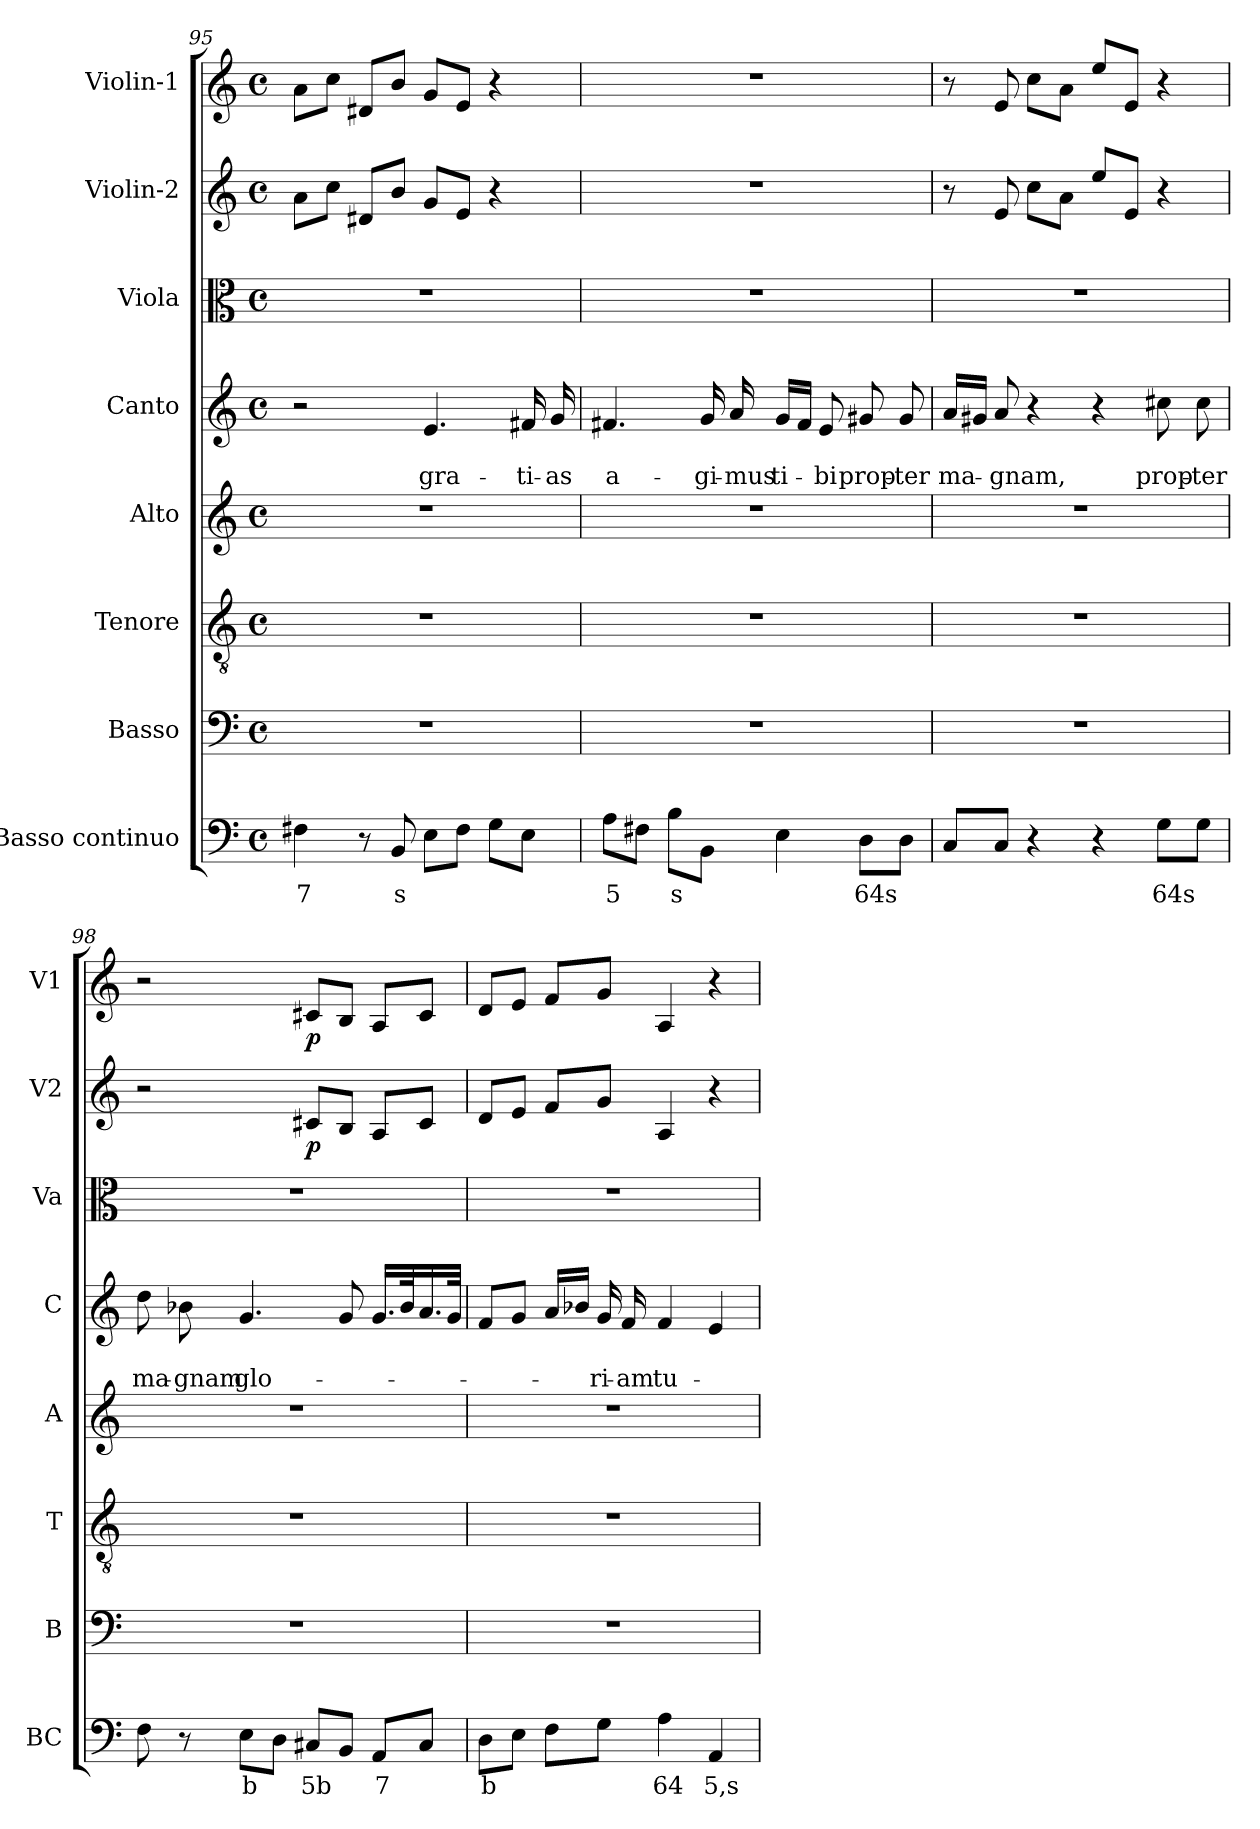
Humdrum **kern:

**kern	**text	**kern	**kern	**kern	**kern	**text	**text	**kern	**kern	**dynam	**kern	**dynam
*part8	*part8	*part7	*part6	*part5	*part4	*part4	*part4	*part3	*part2	*part2	*part1	*part1
*staff8	*staff8	*staff7	*staff6	*staff5	*staff4	*staff4	*staff4	*staff3	*staff2	*staff2	*staff1	*staff1
*I"Basso continuo	*	*I"Basso	*I"Tenore	*I"Alto	*I"Canto	*	*	*I"Viola	*I"Violin-2	*	*I"Violin-1	*
*I'BC	*	*I'B	*I'T	*I'A	*I'C	*	*	*I'Va	*I'V2	*	*I'V1	*
*clefF4	*	*clefF4	*clefGv2	*clefG2	*clefG2	*	*	*clefC3	*clefG2	*	*clefG2	*
*k[]	*	*k[]	*k[]	*k[]	*k[]	*	*	*k[]	*k[]	*	*k[]	*
*C:	*	*C:	*C:	*C:	*C:	*	*	*C:	*C:	*	*C:	*
*M4/4	*	*M4/4	*M4/4	*M4/4	*M4/4	*	*	*M4/4	*M4/4	*	*M4/4	*
*met(c)	*	*met(c)	*met(c)	*met(c)	*met(c)	*	*	*met(c)	*met(c)	*	*met(c)	*
=95	=95	=95	=95	=95	=95	=95	=95	=95	=95	=95	=95	=95
!	!LO:LY:b	!	!	!	!	!	!	!	!	!	!	!
4F#X\	7	1r	1r	1r	2r	.	.	1r	8a\L	.	8a\L	.
.	.	.	.	.	.	.	.	.	8cc\J	.	8cc\J	.
8r	.	.	.	.	.	.	.	.	8d#X/L	.	8d#X/L	.
!	!LO:LY:b	!	!	!	!	!	!	!	!	!	!	!
8BB/	s	.	.	.	.	.	.	.	8b/J	.	8b/J	.
!	!	!	!	!	!	!	!LO:LY:b	!	!	!	!	!
8E\L	.	.	.	.	4.e/	.	gra-	.	8g/L	.	8g/L	.
8F#\J	.	.	.	.	.	.	.	.	8e/J	.	8e/J	.
8G\L	.	.	.	.	.	.	.	.	4r	.	4r	.
!	!	!	!	!	!	!	!LO:LY:b	!	!	!	!	!
8E\J	.	.	.	.	16f#X/	.	-ti-	.	.	.	.	.
!	!	!	!	!	!	!	!LO:LY:b	!	!	!	!	!
.	.	.	.	.	16g/	.	-as	.	.	.	.	.
=96	=96	=96	=96	=96	=96	=96	=96	=96	=96	=96	=96	=96
!	!LO:LY:b	!	!	!	!	!	!LO:LY:b	!	!	!	!	!
8A\L	5	1r	1r	1r	4.f#X/	.	a-	1r	1r	.	1r	.
8F#X\J	.	.	.	.	.	.	.	.	.	.	.	.
!	!LO:LY:b	!	!	!	!	!	!	!	!	!	!	!
8B\L	s	.	.	.	.	.	.	.	.	.	.	.
!	!	!	!	!	!	!	!LO:LY:b	!	!	!	!	!
8BB\J	.	.	.	.	16g/	.	-gi-	.	.	.	.	.
!	!	!	!	!	!	!	!LO:LY:b	!	!	!	!	!
.	.	.	.	.	16a/	.	-mus	.	.	.	.	.
!	!	!	!	!	!	!	!LO:LY:b	!	!	!	!	!
4E\	.	.	.	.	16g/LL	.	ti-	.	.	.	.	.
.	.	.	.	.	16f#/JJ	.	.	.	.	.	.	.
!	!	!	!	!	!	!	!LO:LY:b	!	!	!	!	!
.	.	.	.	.	8e/	.	-bi	.	.	.	.	.
!	!LO:LY:b	!	!	!	!	!	!LO:LY:b	!	!	!	!	!
8D\L	64s	.	.	.	8g#X/	.	prop-	.	.	.	.	.
!	!	!	!	!	!	!	!LO:LY:b	!	!	!	!	!
8D\J	.	.	.	.	8g#/	.	-ter	.	.	.	.	.
=97	=97	=97	=97	=97	=97	=97	=97	=97	=97	=97	=97	=97
!	!	!	!	!	!	!	!LO:LY:b	!	!	!	!	!
8C/L	.	1r	1r	1r	16a/LL	.	ma-	1r	8r	.	8r	.
.	.	.	.	.	16g#X/JJ	.	.	.	.	.	.	.
!	!	!	!	!	!	!	!LO:LY:b	!	!	!	!	!
8C/J	.	.	.	.	8a/	.	-gnam,	.	8e/	.	8e/	.
4r	.	.	.	.	4r	.	.	.	8cc\L	.	8cc\L	.
.	.	.	.	.	.	.	.	.	8a\J	.	8a\J	.
4r	.	.	.	.	4r	.	.	.	8ee/L	.	8ee/L	.
.	.	.	.	.	.	.	.	.	8e/J	.	8e/J	.
!	!LO:LY:b	!	!	!	!	!	!LO:LY:b	!	!	!	!	!
8G\L	64s	.	.	.	8cc#X\	.	prop-	.	4r	.	4r	.
!	!	!	!	!	!	!	!LO:LY:b	!	!	!	!	!
8G\J	.	.	.	.	8cc#\	.	-ter	.	.	.	.	.
=98	=98	=98	=98	=98	=98	=98	=98	=98	=98	=98	=98	=98
!	!	!	!	!	!	!	!LO:LY:b	!	!	!	!	!
8F\	.	1r	1r	1r	8dd\	.	ma-	1r	2r	.	2r	.
!	!	!	!	!	!	!	!LO:LY:b	!	!	!	!	!
8r	.	.	.	.	8b-X\	.	-gnam	.	.	.	.	.
!	!LO:LY:b	!	!	!	!	!	!LO:LY:b	!	!	!	!	!
8E\L	b	.	.	.	4.g/	.	glo-	.	.	.	.	.
8D\J	.	.	.	.	.	.	.	.	.	.	.	.
!	!LO:LY:b	!	!	!	!	!	!	!	!	!LO:DY:b	!	!LO:DY:b
8C#X/L	5b	.	.	.	.	.	.	.	8c#X/L	p	8c#X/L	p
8BB/J	.	.	.	.	8g/	.	.	.	8B/J	.	8B/J	.
!	!LO:LY:b	!	!	!	!	!	!	!	!	!	!	!
8AA/L	7	.	.	.	16.g/LL	.	.	.	8A/L	.	8A/L	.
.	.	.	.	.	32b-/k	.	.	.	.	.	.	.
8C#/J	.	.	.	.	16.a/	.	.	.	8c#/J	.	8c#/J	.
.	.	.	.	.	32g/JJk	.	.	.	.	.	.	.
!!LO:PB:g=z
=99	=99	=99	=99	=99	=99	=99	=99	=99	=99	=99	=99	=99
!	!LO:LY:b	!	!	!	!	!	!	!	!	!	!	!
8D\L	b	1r	1r	1r	8f/L	.	.	1r	8d/L	.	8d/L	.
8E\J	.	.	.	.	8g/J	.	.	.	8e/J	.	8e/J	.
8F\L	.	.	.	.	16a/LL	.	.	.	8f/L	.	8f/L	.
.	.	.	.	.	16b-X/JJ	.	.	.	.	.	.	.
!	!	!	!	!	!	!	!LO:LY:b	!	!	!	!	!
8G\J	.	.	.	.	16g/	.	-ri-	.	8g/J	.	8g/J	.
!	!	!	!	!	!	!	!LO:LY:b	!	!	!	!	!
.	.	.	.	.	16f/	.	-am	.	.	.	.	.
!	!LO:LY:b	!	!	!	!	!	!LO:LY:b	!	!	!	!	!
4A\	64	.	.	.	4f/	.	tu-	.	4A/	.	4A/	.
!	!LO:LY:b	!	!	!	!	!	!	!	!	!	!	!
4AA/	5,s	.	.	.	4e/	.	.	.	4r	.	4r	.
=	=	=	=	=	=	=	=	=	=	=	=	=
*-	*-	*-	*-	*-	*-	*-	*-	*-	*-	*-	*-	*-
